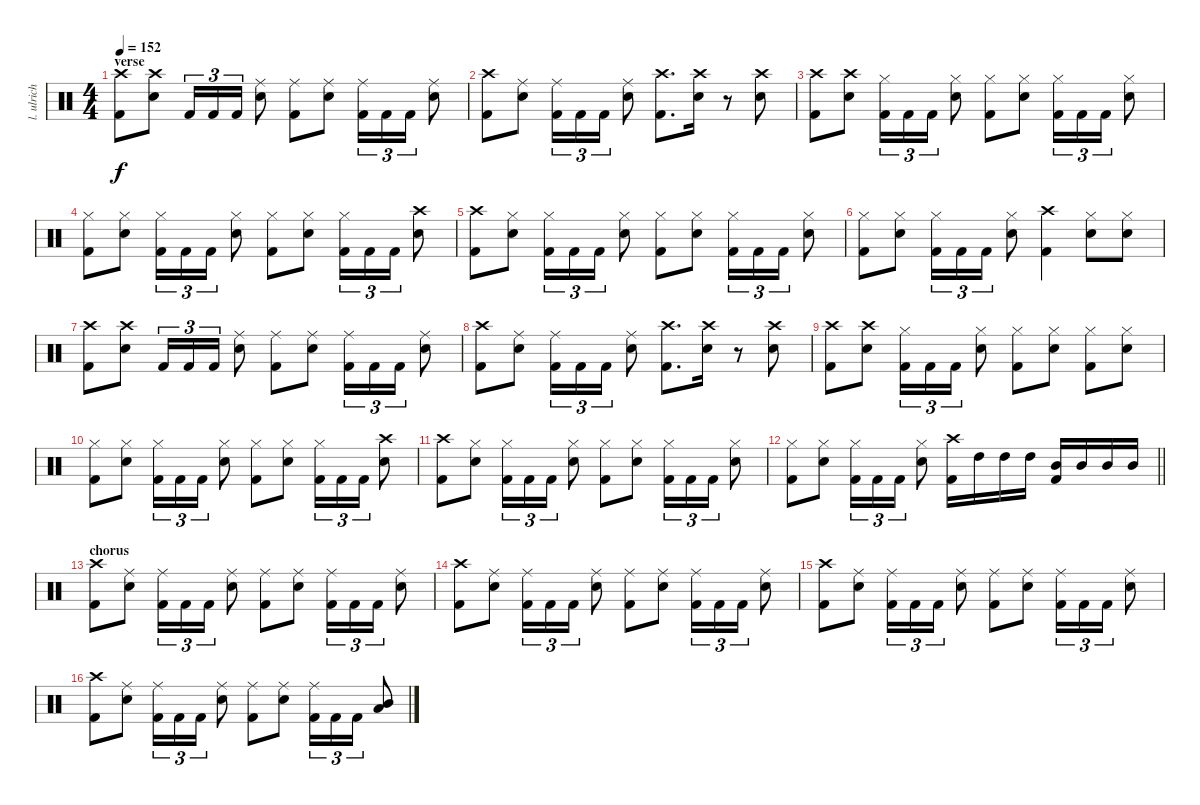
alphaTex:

\track ("l. ulrich - drums" "l. ulrich ") {instrument percussion}
\staff {score}
\articulation defaults
\ts (4 4)
\section ("" "verse")
\tempo 152
\clef neutral
\ks c
("Crash high (hit)" "Kick (hit) 2").8{dy f} ("Crash high (hit)" "Snare (hit) 2").8 "Kick (hit) 2".16{tu (3 2)} "Kick (hit) 2".16{tu (3 2)} "Kick (hit) 2".16{tu (3 2)} ("Ride (middle)" "Snare (hit) 2").8 ("Ride (middle)" "Kick (hit) 2").8 ("Ride (middle)" "Snare (hit) 2").8 ("Ride (middle)" "Kick (hit) 2").16{tu (3 2)} "Kick (hit) 2".16{tu (3 2)} "Kick (hit) 2".16{tu (3 2)} ("Ride (middle)" "Snare (hit) 2").8 |
("Crash high (hit)" "Kick (hit) 2").8 ("Ride (middle)" "Snare (hit) 2").8 ("Ride (middle)" "Kick (hit) 2").16{tu (3 2)} "Kick (hit) 2".16{tu (3 2)} "Kick (hit) 2".16{tu (3 2)} ("Ride (middle)" "Snare (hit) 2").8 ("Crash high (hit)" "Kick (hit) 2").8{d} ("Crash high (hit)" "Snare (hit) 2").16 r.8 ("Crash high (hit)" "Snare (hit) 2").8 |
("Crash high (hit)" "Kick (hit) 2").8 ("Crash high (hit)" "Snare (hit) 2").8 ("Hi-Hat (closed)" "Kick (hit) 2").16{tu (3 2)} "Kick (hit) 2".16{tu (3 2)} "Kick (hit) 2".16{tu (3 2)} ("Hi-Hat (closed)" "Snare (hit) 2").8 ("Hi-Hat (closed)" "Kick (hit) 2").8 ("Hi-Hat (closed)" "Snare (hit) 2").8 ("Hi-Hat (closed)" "Kick (hit) 2").16{tu (3 2)} "Kick (hit) 2".16{tu (3 2)} "Kick (hit) 2".16{tu (3 2)} ("Hi-Hat (closed)" "Snare (hit) 2").8 |
("Hi-Hat (closed)" "Kick (hit) 2").8 ("Hi-Hat (closed)" "Snare (hit) 2").8 ("Hi-Hat (closed)" "Kick (hit) 2").16{tu (3 2)} "Kick (hit) 2".16{tu (3 2)} "Kick (hit) 2".16{tu (3 2)} ("Hi-Hat (closed)" "Snare (hit) 2").8 ("Hi-Hat (closed)" "Kick (hit) 2").8 ("Hi-Hat (closed)" "Snare (hit) 2").8 ("Hi-Hat (closed)" "Kick (hit) 2").16{tu (3 2)} "Kick (hit) 2".16{tu (3 2)} "Kick (hit) 2".16{tu (3 2)} ("Crash high (hit)" "Snare (hit) 2").8 |
("Crash high (hit)" "Kick (hit) 2").8 ("Hi-Hat (closed)" "Snare (hit) 2").8 ("Hi-Hat (closed)" "Kick (hit) 2").16{tu (3 2)} "Kick (hit) 2".16{tu (3 2)} "Kick (hit) 2".16{tu (3 2)} ("Hi-Hat (closed)" "Snare (hit) 2").8 ("Hi-Hat (closed)" "Kick (hit) 2").8 ("Hi-Hat (closed)" "Snare (hit) 2").8 ("Hi-Hat (closed)" "Kick (hit) 2").16{tu (3 2)} "Kick (hit) 2".16{tu (3 2)} "Kick (hit) 2".16{tu (3 2)} ("Hi-Hat (closed)" "Snare (hit) 2").8 |
("Hi-Hat (closed)" "Kick (hit) 2").8 ("Hi-Hat (closed)" "Snare (hit) 2").8 ("Hi-Hat (closed)" "Kick (hit) 2").16{tu (3 2)} "Kick (hit) 2".16{tu (3 2)} "Kick (hit) 2".16{tu (3 2)} ("Hi-Hat (closed)" "Snare (hit) 2").8 ("Crash high (hit)" "Kick (hit) 2").4 ("Hi-Hat (closed)" "Snare (hit) 2").8 ("Hi-Hat (closed)" "Snare (hit) 2").8 |
("Crash high (hit)" "Kick (hit) 2").8 ("Crash high (hit)" "Snare (hit) 2").8 "Kick (hit) 2".16{tu (3 2)} "Kick (hit) 2".16{tu (3 2)} "Kick (hit) 2".16{tu (3 2)} ("Ride (middle)" "Snare (hit) 2").8 ("Ride (middle)" "Kick (hit) 2").8 ("Ride (middle)" "Snare (hit) 2").8 ("Ride (middle)" "Kick (hit) 2").16{tu (3 2)} "Kick (hit) 2".16{tu (3 2)} "Kick (hit) 2".16{tu (3 2)} ("Ride (middle)" "Snare (hit) 2").8 |
("Crash high (hit)" "Kick (hit) 2").8 ("Ride (middle)" "Snare (hit) 2").8 ("Ride (middle)" "Kick (hit) 2").16{tu (3 2)} "Kick (hit) 2".16{tu (3 2)} "Kick (hit) 2".16{tu (3 2)} ("Ride (middle)" "Snare (hit) 2").8 ("Crash high (hit)" "Kick (hit) 2").8{d} ("Crash high (hit)" "Snare (hit) 2").16 r.8 ("Crash high (hit)" "Snare (hit) 2").8 |
("Crash high (hit)" "Kick (hit) 2").8 ("Crash high (hit)" "Snare (hit) 2").8 ("Hi-Hat (closed)" "Kick (hit) 2").16{tu (3 2)} "Kick (hit) 2".16{tu (3 2)} "Kick (hit) 2".16{tu (3 2)} ("Hi-Hat (closed)" "Snare (hit) 2").8 ("Hi-Hat (closed)" "Kick (hit) 2").8 ("Hi-Hat (closed)" "Snare (hit) 2").8 ("Hi-Hat (closed)" "Kick (hit) 2").8 ("Hi-Hat (closed)" "Snare (hit) 2").8 |
("Hi-Hat (closed)" "Kick (hit) 2").8 ("Hi-Hat (closed)" "Snare (hit) 2").8 ("Hi-Hat (closed)" "Kick (hit) 2").16{tu (3 2)} "Kick (hit) 2".16{tu (3 2)} "Kick (hit) 2".16{tu (3 2)} ("Hi-Hat (closed)" "Snare (hit) 2").8 ("Hi-Hat (closed)" "Kick (hit) 2").8 ("Hi-Hat (closed)" "Snare (hit) 2").8 ("Hi-Hat (closed)" "Kick (hit) 2").16{tu (3 2)} "Kick (hit) 2".16{tu (3 2)} "Kick (hit) 2".16{tu (3 2)} ("Crash high (hit)" "Snare (hit) 2").8 |
("Crash high (hit)" "Kick (hit) 2").8 ("Hi-Hat (closed)" "Snare (hit) 2").8 ("Hi-Hat (closed)" "Kick (hit) 2").16{tu (3 2)} "Kick (hit) 2".16{tu (3 2)} "Kick (hit) 2".16{tu (3 2)} ("Hi-Hat (closed)" "Snare (hit) 2").8 ("Hi-Hat (closed)" "Kick (hit) 2").8 ("Hi-Hat (closed)" "Snare (hit) 2").8 ("Hi-Hat (closed)" "Kick (hit) 2").16{tu (3 2)} "Kick (hit) 2".16{tu (3 2)} "Kick (hit) 2".16{tu (3 2)} ("Hi-Hat (closed)" "Snare (hit) 2").8 |
\barLineRight lightlight
("Hi-Hat (closed)" "Kick (hit) 2").8 ("Hi-Hat (closed)" "Snare (hit) 2").8 ("Hi-Hat (closed)" "Kick (hit) 2").16{tu (3 2)} "Kick (hit) 2".16{tu (3 2)} "Kick (hit) 2".16{tu (3 2)} ("Hi-Hat (closed)" "Snare (hit) 2").8 ("Crash high (hit)" "Kick (hit) 2").16 "High Tom (hit)".16 "High Tom (hit)".16 "High Tom (hit)".16 ("Mid Tom (hit)" "Kick (hit) 2").16 "Mid Tom (hit)".16 "Mid Tom (hit)".16 "Mid Tom (hit)".16 |
\section ("" "chorus")
("Crash high (hit)" "Kick (hit) 2").8 ("Ride (middle)" "Snare (hit) 2").8 ("Ride (middle)" "Kick (hit) 2").16{tu (3 2)} "Kick (hit) 2".16{tu (3 2)} "Kick (hit) 2".16{tu (3 2)} ("Ride (middle)" "Snare (hit) 2").8 ("Ride (middle)" "Kick (hit) 2").8 ("Ride (middle)" "Snare (hit) 2").8 ("Ride (middle)" "Kick (hit) 2").16{tu (3 2)} "Kick (hit) 2".16{tu (3 2)} "Kick (hit) 2".16{tu (3 2)} ("Ride (middle)" "Snare (hit) 2").8 |
("Crash high (hit)" "Kick (hit) 2").8 ("Ride (middle)" "Snare (hit) 2").8 ("Ride (middle)" "Kick (hit) 2").16{tu (3 2)} "Kick (hit) 2".16{tu (3 2)} "Kick (hit) 2".16{tu (3 2)} ("Ride (middle)" "Snare (hit) 2").8 ("Ride (middle)" "Kick (hit) 2").8 ("Ride (middle)" "Snare (hit) 2").8 ("Ride (middle)" "Kick (hit) 2").16{tu (3 2)} "Kick (hit) 2".16{tu (3 2)} "Kick (hit) 2".16{tu (3 2)} ("Ride (middle)" "Snare (hit) 2").8 |
("Crash high (hit)" "Kick (hit) 2").8 ("Ride (middle)" "Snare (hit) 2").8 ("Ride (middle)" "Kick (hit) 2").16{tu (3 2)} "Kick (hit) 2".16{tu (3 2)} "Kick (hit) 2".16{tu (3 2)} ("Ride (middle)" "Snare (hit) 2").8 ("Ride (middle)" "Kick (hit) 2").8 ("Ride (middle)" "Snare (hit) 2").8 ("Ride (middle)" "Kick (hit) 2").16{tu (3 2)} "Kick (hit) 2".16{tu (3 2)} "Kick (hit) 2".16{tu (3 2)} ("Ride (middle)" "Snare (hit) 2").8 |
("Crash high (hit)" "Kick (hit) 2").8 ("Ride (middle)" "Snare (hit) 2").8 ("Ride (middle)" "Kick (hit) 2").16{tu (3 2)} "Kick (hit) 2".16{tu (3 2)} "Kick (hit) 2".16{tu (3 2)} ("Ride (middle)" "Snare (hit) 2").8 ("Ride (middle)" "Kick (hit) 2").8 ("Ride (middle)" "Snare (hit) 2").8 ("Ride (middle)" "Kick (hit) 2").16{tu (3 2)} "Kick (hit) 2".16{tu (3 2)} "Kick (hit) 2".16{tu (3 2)} ("Mid Tom (hit)" "Low Tom (hit)").8
